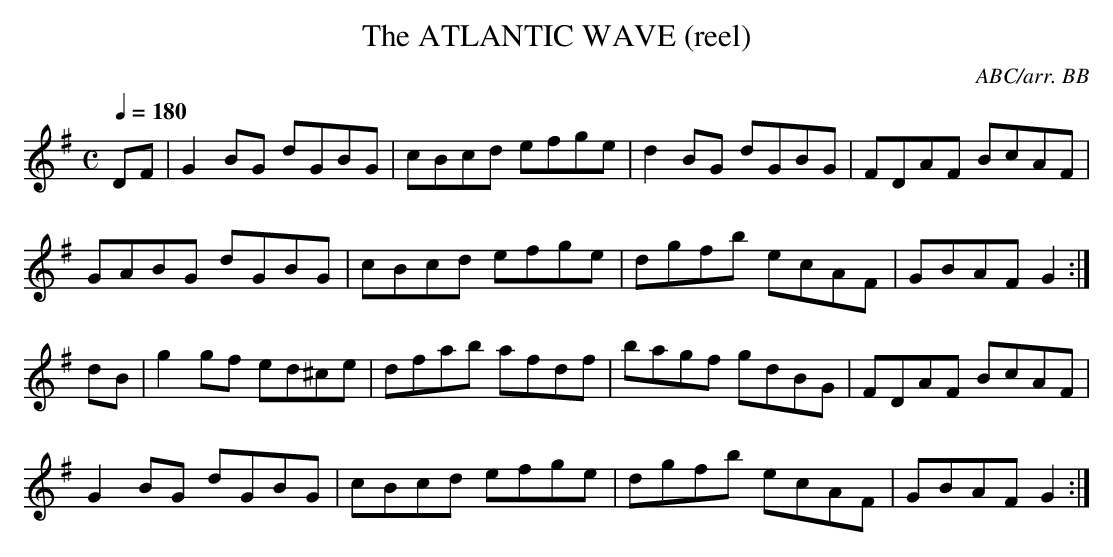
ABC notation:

X:1
T:ATLANTIC WAVE (reel), The
C:ABC/arr. BB
Martin Muhaire. Or maybe . . . A great one anyway!
Q:1/4=180
M:C
K:G
DF|G2BG dGBG|cBcd efge|d2BG dGBG|FDAF BcAF|
GABG dGBG|cBcd efge|dgfb ecAF|GBAF G2:|
dB|g2gf ed^ce|dfab afdf|bagf gdBG|FDAF BcAF|
G2BG dGBG|cBcd efge|dgfb ecAF|GBAF G2:|
